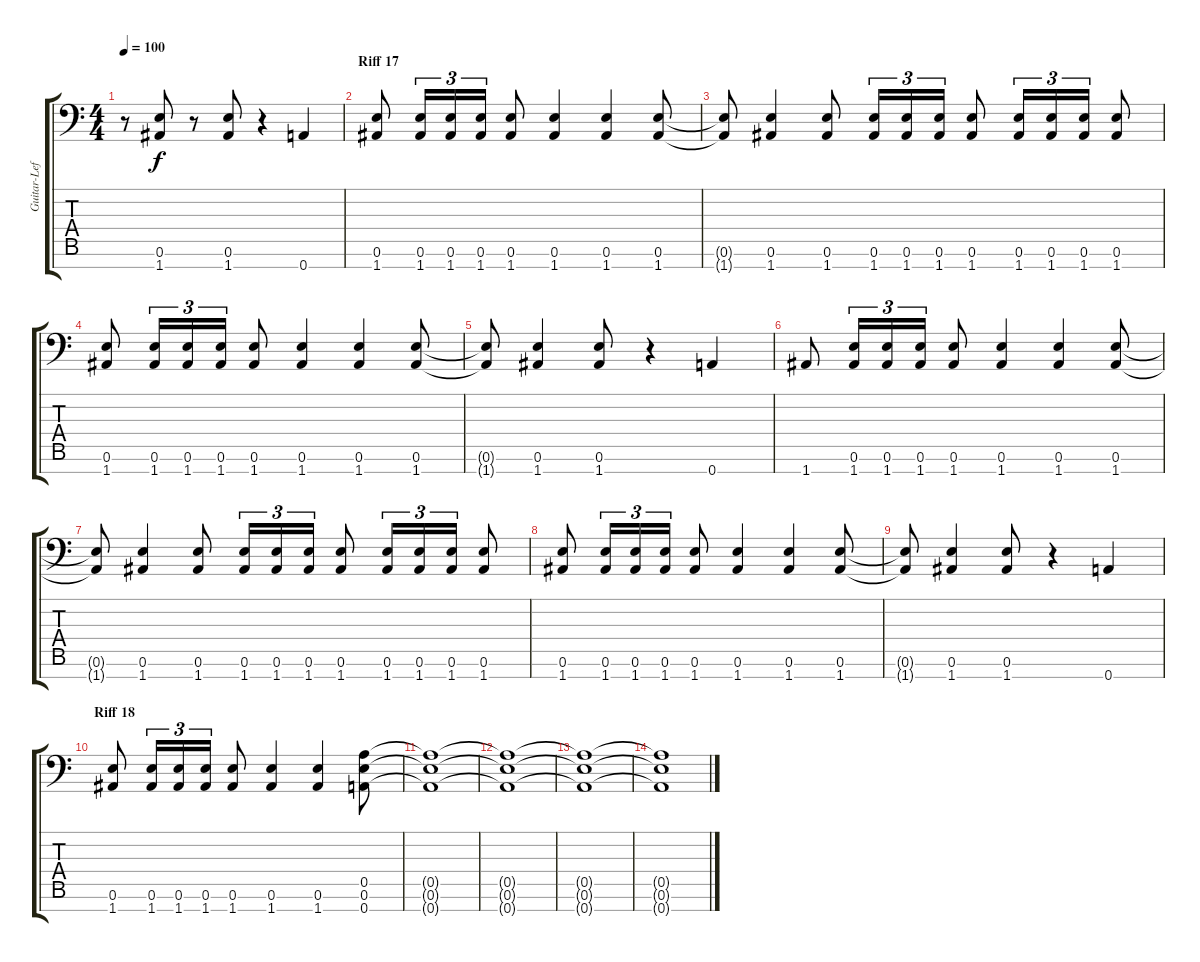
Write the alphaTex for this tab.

\track ("Guitar-Left" "Guitar-Lef") {instrument distortionguitar}
\staff {score tabs}
\tuning (E4 B3 G3 D3 A2 E2 A1) {hide}
\ts (4 4)
\tempo 100
\clef f4
\ks c
r.8{dy f} (0.6 1.7).8 r.8 (0.6 1.7).8 r.4 0.7.4 |
\section ("" "Riff 17")
(0.6 1.7).8 (0.6 1.7).16{tu (3 2)} (0.6 1.7).16{tu (3 2)} (0.6 1.7).16{tu (3 2)} (0.6 1.7).8 (0.6 1.7).4 (0.6 1.7).4 (0.6 1.7).8 |
(0.6{t} 1.7{t}).8 (0.6 1.7).4 (0.6 1.7).8 (0.6 1.7).16{tu (3 2)} (0.6 1.7).16{tu (3 2)} (0.6 1.7).16{tu (3 2)} (0.6 1.7).8 (0.6 1.7).16{tu (3 2)} (0.6 1.7).16{tu (3 2)} (0.6 1.7).16{tu (3 2)} (0.6 1.7).8 |
(0.6 1.7).8 (0.6 1.7).16{tu (3 2)} (0.6 1.7).16{tu (3 2)} (0.6 1.7).16{tu (3 2)} (0.6 1.7).8 (0.6 1.7).4 (0.6 1.7).4 (0.6 1.7).8 |
(0.6{t} 1.7{t}).8 (0.6 1.7).4 (0.6 1.7).8 r.4 0.7.4 |
1.7.8 (0.6 1.7).16{tu (3 2)} (0.6 1.7).16{tu (3 2)} (0.6 1.7).16{tu (3 2)} (0.6 1.7).8 (0.6 1.7).4 (0.6 1.7).4 (0.6 1.7).8 |
(0.6{t} 1.7{t}).8 (0.6 1.7).4 (0.6 1.7).8 (0.6 1.7).16{tu (3 2)} (0.6 1.7).16{tu (3 2)} (0.6 1.7).16{tu (3 2)} (0.6 1.7).8 (0.6 1.7).16{tu (3 2)} (0.6 1.7).16{tu (3 2)} (0.6 1.7).16{tu (3 2)} (0.6 1.7).8 |
(0.6 1.7).8 (0.6 1.7).16{tu (3 2)} (0.6 1.7).16{tu (3 2)} (0.6 1.7).16{tu (3 2)} (0.6 1.7).8 (0.6 1.7).4 (0.6 1.7).4 (0.6 1.7).8 |
(0.6{t} 1.7{t}).8 (0.6 1.7).4 (0.6 1.7).8 r.4 0.7.4 |
\section ("" "Riff 18")
(0.6 1.7).8 (0.6 1.7).16{tu (3 2)} (0.6 1.7).16{tu (3 2)} (0.6 1.7).16{tu (3 2)} (0.6 1.7).8 (0.6 1.7).4 (0.6 1.7).4 (0.5 0.6 0.7).8 |
(0.5{t} 0.6{t} 0.7{t}).1 |
(0.5{t} 0.6{t} 0.7{t}).1 |
(0.5{t} 0.6{t} 0.7{t}).1 |
(0.5{t} 0.6{t} 0.7{t}).1
